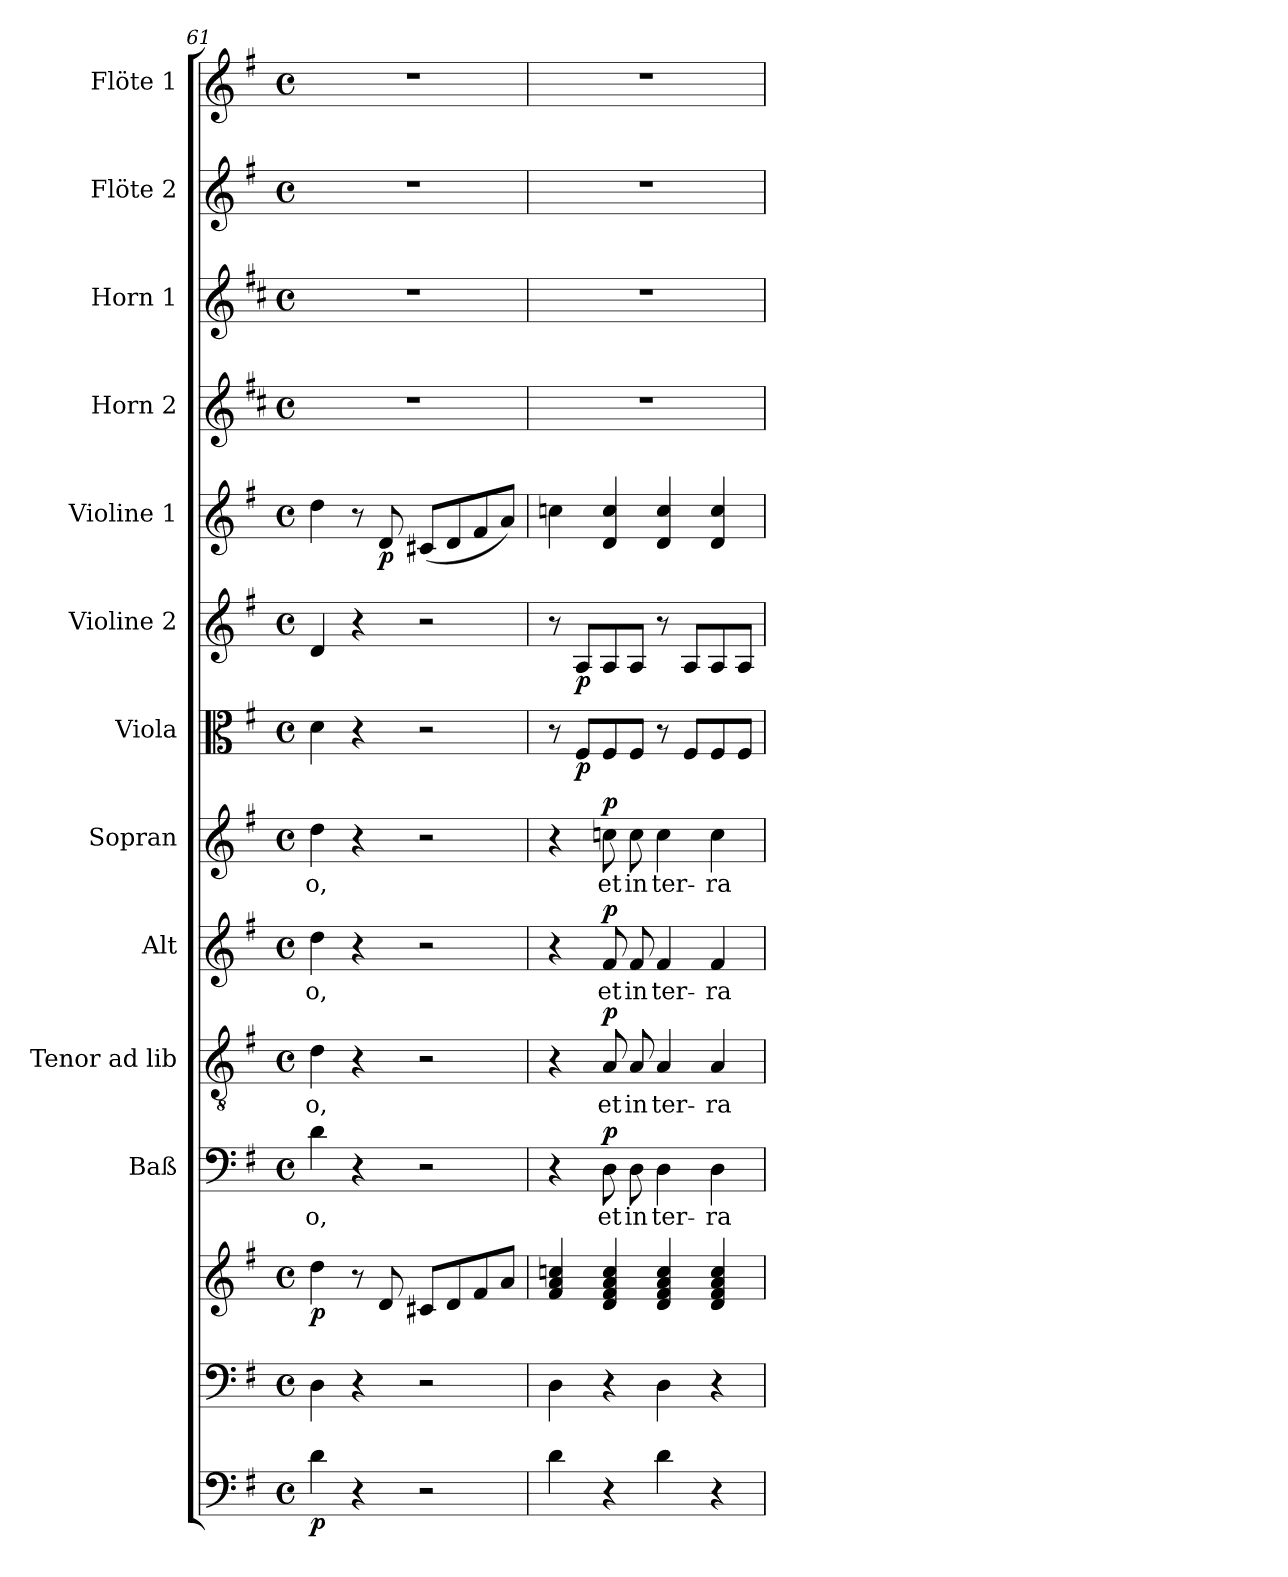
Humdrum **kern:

**kern	**dynam	**kern	**kern	**dynam	**kern	**text	**dynam	**kern	**text	**dynam	**kern	**text	**dynam	**kern	**text	**dynam	**kern	**dynam	**kern	**dynam	**kern	**dynam	**kern	**kern	**kern	**kern
*part13	*part13	*part12	*part12	*part12	*part11	*part11	*part11	*part10	*part10	*part10	*part9	*part9	*part9	*part8	*part8	*part8	*part7	*part7	*part6	*part6	*part5	*part5	*part4	*part3	*part2	*part1
*staff14	*staff14	*staff13	*staff12	*staff12/13	*staff11	*staff11	*staff11	*staff10	*staff10	*staff10	*staff9	*staff9	*staff9	*staff8	*staff8	*staff8	*staff7	*staff7	*staff6	*staff6	*staff5	*staff5	*staff4	*staff3	*staff2	*staff1
*	*	*	*	*	*I"Baß	*	*	*I"Tenor ad lib	*	*	*I"Alt	*	*	*I"Sopran	*	*	*I"Viola	*	*I"Violine 2	*	*I"Violine 1	*	*I"Horn 2	*I"Horn 1	*I"Flöte 2	*I"Flöte 1
*	*	*	*	*	*I'Baß	*	*	*I'Ten	*	*	*I'Alt	*	*	*I'Sop	*	*	*I'Vla.	*	*I'Vln. 2	*	*I'Vln. 1	*	*I'Hrn. 2	*I'Hrn. 1	*I'Fl. 2	*I'Fl. 1
*clefF4	*	*clefF4	*clefG2	*	*clefF4	*	*	*clefGv2	*	*	*clefG2	*	*	*clefG2	*	*	*clefC3	*	*clefG2	*	*clefG2	*	*clefG2	*clefG2	*clefG2	*clefG2
*ITrd7c12	*	*	*	*	*	*	*	*	*	*	*	*	*	*	*	*	*	*	*	*	*	*	*ITrd4c7	*ITrd4c7	*	*
*k[f#]	*	*k[f#]	*k[f#]	*	*k[f#]	*	*	*k[f#]	*	*	*k[f#]	*	*	*k[f#]	*	*	*k[f#]	*	*k[f#]	*	*k[f#]	*	*k[f#]	*k[f#]	*k[f#]	*k[f#]
*G:	*	*G:	*G:	*	*G:	*	*	*G:	*	*	*G:	*	*	*G:	*	*	*G:	*	*G:	*	*G:	*	*G:	*G:	*G:	*G:
*M4/4	*	*M4/4	*M4/4	*	*M4/4	*	*	*M4/4	*	*	*M4/4	*	*	*M4/4	*	*	*M4/4	*	*M4/4	*	*M4/4	*	*M4/4	*M4/4	*M4/4	*M4/4
*met(c)	*	*met(c)	*met(c)	*	*met(c)	*	*	*met(c)	*	*	*met(c)	*	*	*met(c)	*	*	*met(c)	*	*met(c)	*	*met(c)	*	*met(c)	*met(c)	*met(c)	*met(c)
=61	=61	=61	=61	=61	=61	=61	=61	=61	=61	=61	=61	=61	=61	=61	=61	=61	=61	=61	=61	=61	=61	=61	=61	=61	=61	=61
!	!LO:DY:b	!	!	!LO:DY:b	!	!LO:LY:b	!	!	!LO:LY:b	!	!	!LO:LY:b	!	!	!LO:LY:b	!	!	!	!	!	!	!	!	!	!	!
4D\	p	4D\	4dd\	p	4d\	-o,	.	4d\	-o,	.	4dd\	-o,	.	4dd\	-o,	.	4d\	.	4d/	.	4dd\	.	1r	1r	1r	1r
4r	.	4r	8r	.	4r	.	.	4r	.	.	4r	.	.	4r	.	.	4r	.	4r	.	8r	.	.	.	.	.
!	!	!	!	!	!	!	!	!	!	!	!	!	!	!	!	!	!	!	!	!	!	!LO:DY:b	!	!	!	!
.	.	.	8d/	.	.	.	.	.	.	.	.	.	.	.	.	.	.	.	.	.	8d/	p	.	.	.	.
2r	.	2r	8c#X/L	.	2r	.	.	2r	.	.	2r	.	.	2r	.	.	2r	.	2r	.	(<8c#X/L	.	.	.	.	.
.	.	.	8d/	.	.	.	.	.	.	.	.	.	.	.	.	.	.	.	.	.	8d/	.	.	.	.	.
.	.	.	8f#/	.	.	.	.	.	.	.	.	.	.	.	.	.	.	.	.	.	8f#/	.	.	.	.	.
.	.	.	8a/J	.	.	.	.	.	.	.	.	.	.	.	.	.	.	.	.	.	8a/J)	.	.	.	.	.
=62	=62	=62	=62	=62	=62	=62	=62	=62	=62	=62	=62	=62	=62	=62	=62	=62	=62	=62	=62	=62	=62	=62	=62	=62	=62	=62
4D\	.	4D\	4f#/ 4a/ 4ccn/	.	4r	.	.	4r	.	.	4r	.	.	4r	.	.	8r	.	8r	.	4ccn\	.	1r	1r	1r	1r
!	!	!	!	!	!	!	!	!	!	!	!	!	!	!	!	!	!	!LO:DY:b	!	!LO:DY:b	!	!	!	!	!	!
.	.	.	.	.	.	.	.	.	.	.	.	.	.	.	.	.	8F#/L	p	8A/L	p	.	.	.	.	.	.
!	!	!	!	!	!	!LO:LY:b	!LO:DY:a	!	!LO:LY:b	!LO:DY:a	!	!LO:LY:b	!LO:DY:a	!	!LO:LY:b	!LO:DY:a	!	!	!	!	!	!	!	!	!	!
4r	.	4r	4d/ 4f#/ 4a/ 4cc/	.	8D\	et	p	8A/	et	p	8f#/	et	p	8ccn\	et	p	8F#/	.	8A/	.	4d/ 4cc/	.	.	.	.	.
!	!	!	!	!	!	!LO:LY:b	!	!	!LO:LY:b	!	!	!LO:LY:b	!	!	!LO:LY:b	!	!	!	!	!	!	!	!	!	!	!
.	.	.	.	.	8D\	in	.	8A/	in	.	8f#/	in	.	8cc\	in	.	8F#/J	.	8A/J	.	.	.	.	.	.	.
!	!	!	!	!	!	!LO:LY:b	!	!	!LO:LY:b	!	!	!LO:LY:b	!	!	!LO:LY:b	!	!	!	!	!	!	!	!	!	!	!
4D\	.	4D\	4d/ 4f#/ 4a/ 4cc/	.	4D\	ter-	.	4A/	ter-	.	4f#/	ter-	.	4cc\	ter-	.	8r	.	8r	.	4d/ 4cc/	.	.	.	.	.
.	.	.	.	.	.	.	.	.	.	.	.	.	.	.	.	.	8F#/L	.	8A/L	.	.	.	.	.	.	.
!	!	!	!	!	!	!LO:LY:b	!	!	!LO:LY:b	!	!	!LO:LY:b	!	!	!LO:LY:b	!	!	!	!	!	!	!	!	!	!	!
4r	.	4r	4d/ 4f#/ 4a/ 4cc/	.	4D\	-ra	.	4A/	-ra	.	4f#/	-ra	.	4cc\	-ra	.	8F#/	.	8A/	.	4d/ 4cc/	.	.	.	.	.
.	.	.	.	.	.	.	.	.	.	.	.	.	.	.	.	.	8F#/J	.	8A/J	.	.	.	.	.	.	.
=	=	=	=	=	=	=	=	=	=	=	=	=	=	=	=	=	=	=	=	=	=	=	=	=	=	=
*-	*-	*-	*-	*-	*-	*-	*-	*-	*-	*-	*-	*-	*-	*-	*-	*-	*-	*-	*-	*-	*-	*-	*-	*-	*-	*-
